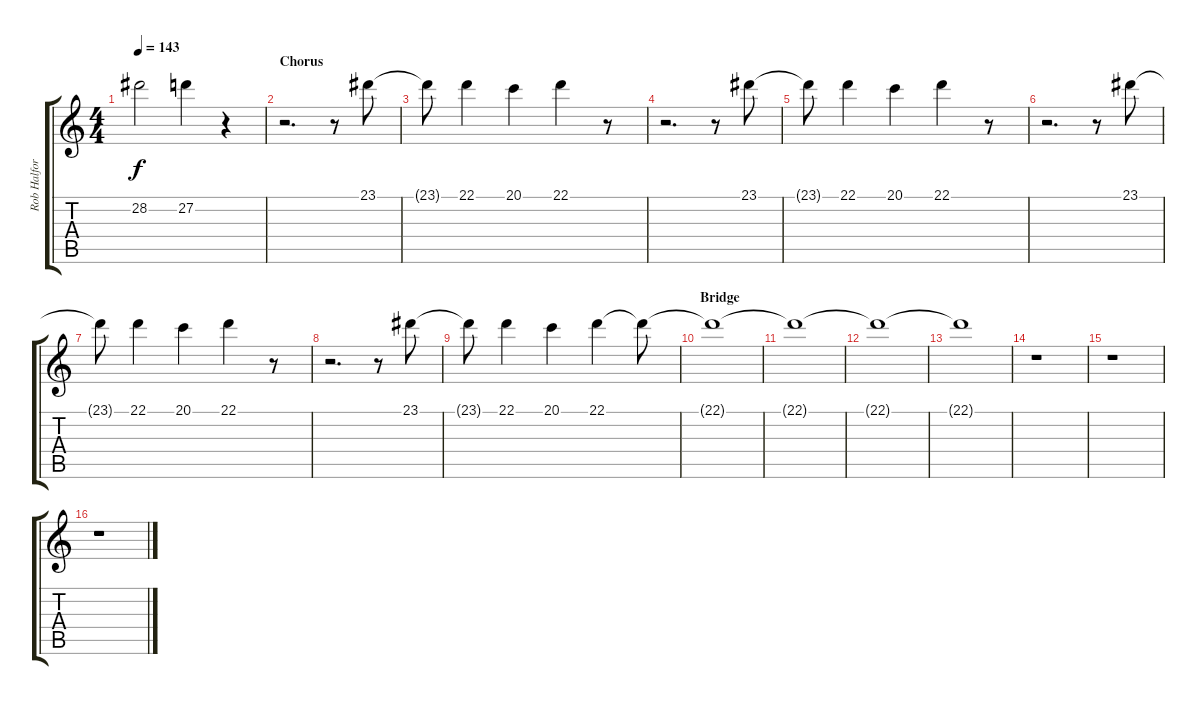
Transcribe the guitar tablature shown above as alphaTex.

\track ("Rob Halford" "Rob Halfor") {instrument lead6voice}
\staff {score tabs}
\tuning (E4 B3 G3 D3 A2 E2) {hide}
\ts (4 4)
\tempo 143
\clef g2
\ks c
28.2.2{dy f} 27.2.4 r.4 |
\section ("" "Chorus")
r.2{d} r.8 23.1.8 |
23.1{t}.8 22.1.4 20.1.4 22.1.4 r.8 |
r.2{d} r.8 23.1.8 |
23.1{t}.8 22.1.4 20.1.4 22.1.4 r.8 |
r.2{d} r.8 23.1.8 |
23.1{t}.8 22.1.4 20.1.4 22.1.4 r.8 |
r.2{d} r.8 23.1.8 |
23.1{t}.8 22.1.4 20.1.4 22.1.4 22.1{t}.8 |
\section ("" "Bridge")
22.1{t}.1 |
22.1{t}.1 |
22.1{t}.1 |
22.1{t}.1 |
r.1 |
r.1 |
r.1
